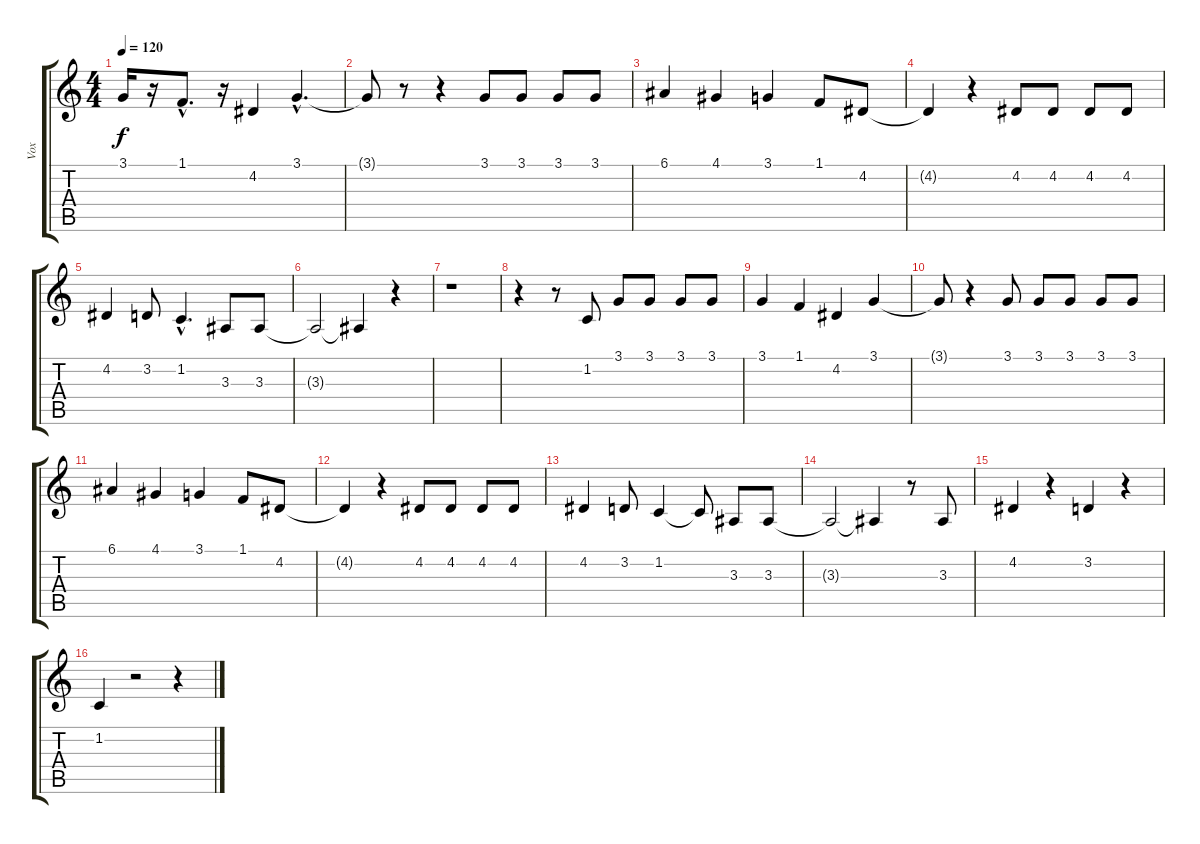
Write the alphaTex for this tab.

\track ("Vox" "Vox") {instrument bassoon}
\staff {score tabs}
\tuning (E4 B3 G3 D3 A2 E2) {hide}
\ts (4 4)
\tempo 120
\clef g2
\ks c
3.1{t}.16{dy f} r.16 1.1{hac}.8{d} r.16 4.2.4 3.1{hac}.4{d} |
3.1{t}.8 r.8 r.4 3.1.8 3.1.8 3.1.8 3.1.8 |
6.1.4 4.1.4 3.1.4 1.1.8 4.2.8 |
4.2{t}.4 r.4 4.2.8 4.2.8 4.2.8 4.2.8 |
4.2.4 3.2.8 1.2{hac}.4{d} 3.3.8 3.3.8 |
3.3{t}.2 3.3{t}.4 r.4 |
r.1 |
r.4 r.8 1.2.8 3.1.8 3.1.8 3.1.8 3.1.8 |
3.1.4 1.1.4 4.2.4 3.1.4 |
3.1{t}.8 r.4 3.1.8 3.1.8 3.1.8 3.1.8 3.1.8 |
6.1.4 4.1.4 3.1.4 1.1.8 4.2.8 |
4.2{t}.4 r.4 4.2.8 4.2.8 4.2.8 4.2.8 |
4.2.4 3.2.8 1.2.4 1.2{t}.8 3.3.8 3.3.8 |
3.3{t}.2 3.3{t}.4 r.8 3.3.8 |
4.2.4 r.4 3.2.4 r.4 |
1.2.4 r.2 r.4
